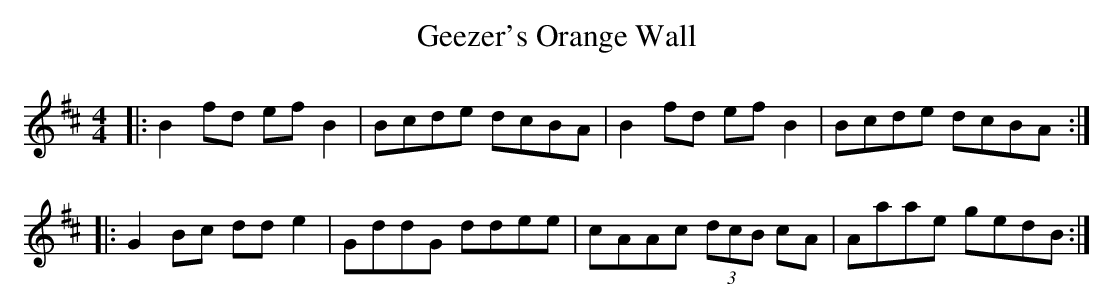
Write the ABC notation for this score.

X:1
T: Geezer's Orange Wall
M: 4/4
L: 1/8
K: Bmin
|: B2fd efB2 | Bcde dcBA|B2fd efB2 | Bcde dcBA :|
|: G2 Bc dde2 | GddG ddee | cAAc (3dcB cA | Aaae gedB :|
